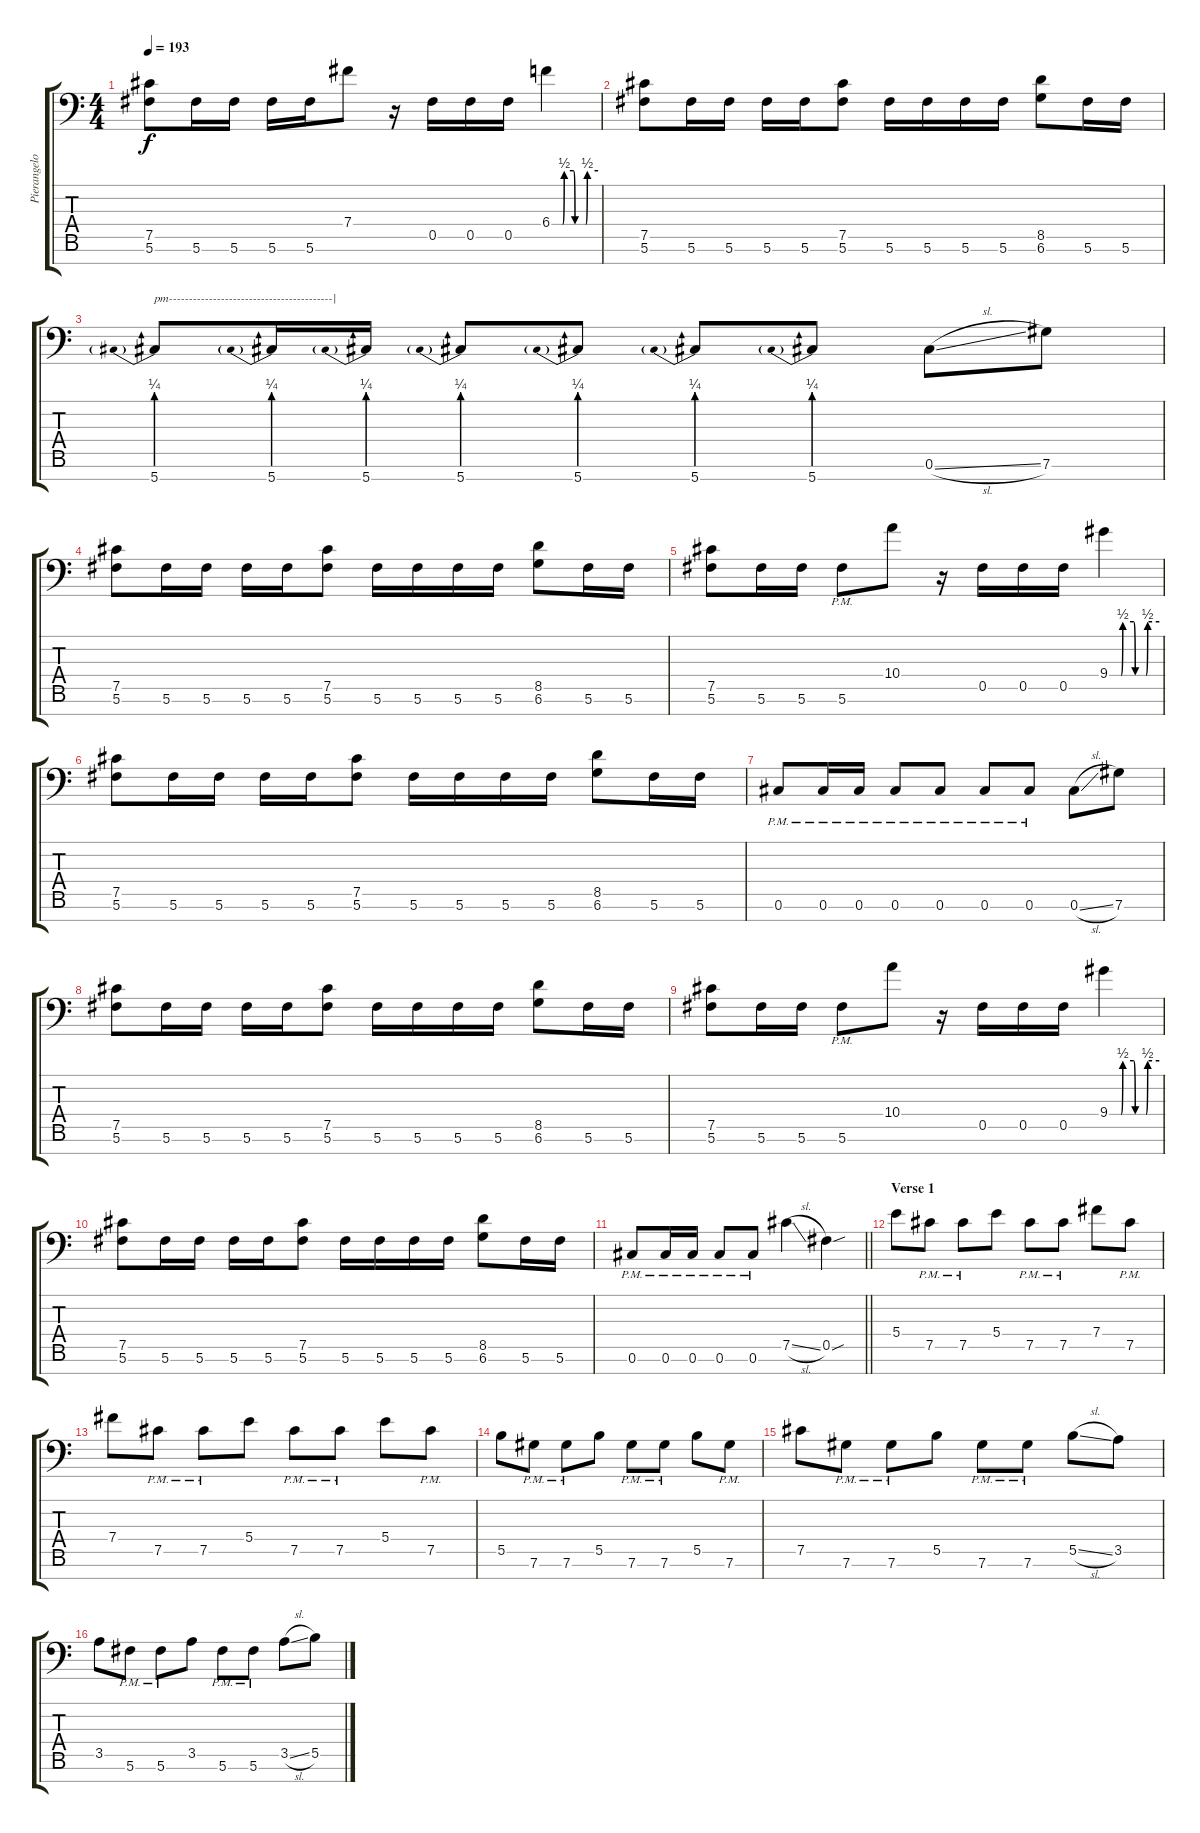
\track ("Pierangelo Giglioni (7-String)" "Pierangelo") {instrument distortionguitar}
\staff {score tabs}
\tuning (Db4 Ab3 E3 B2 Gb2 Db2 Ab1) {hide}
\ts (4 4)
\tempo 193
\clef f4
\ks c
(7.5 5.6).8{dy f} 5.6.16 5.6.16 5.6.16 5.6.16 7.4.8 r.16 0.5.16 0.5.16 0.5.16 6.4{be (custom 0 0 14 0 16 2 28 2 30 0 44 0 46 2 60 2)}.4 |
(7.5 5.6).8 5.6.16 5.6.16 5.6.16 5.6.16 (7.5 5.6).8 5.6.16 5.6.16 5.6.16 5.6.16 (8.5 6.6).8 5.6.16 5.6.16 |
5.7{be (prebend 0 1 60 1)}.8{txt "pm-----------------------------------------|"} 5.7{be (prebend 0 1 60 1)}.16 5.7{be (prebend 0 1 60 1)}.16 5.7{be (prebend 0 1 60 1)}.8 5.7{be (prebend 0 1 60 1)}.8 5.7{be (prebend 0 1 60 1)}.8 5.7{be (prebend 0 1 60 1)}.8 0.6{sl}.8 7.6.8 |
(7.5 5.6).8 5.6.16 5.6.16 5.6.16 5.6.16 (7.5 5.6).8 5.6.16 5.6.16 5.6.16 5.6.16 (8.5 6.6).8 5.6.16 5.6.16 |
(7.5 5.6).8 5.6.16 5.6.16 5.6{pm}.8 10.4.8 r.16 0.5.16 0.5.16 0.5.16 9.4{be (custom 0 0 14 0 16 2 29 2 31 0 44 0 46 2 60 2)}.4 |
(7.5 5.6).8 5.6.16 5.6.16 5.6.16 5.6.16 (7.5 5.6).8 5.6.16 5.6.16 5.6.16 5.6.16 (8.5 6.6).8 5.6.16 5.6.16 |
0.6{pm}.8 0.6{pm}.16 0.6{pm}.16 0.6{pm}.8 0.6{pm}.8 0.6{pm}.8 0.6{pm}.8 0.6{sl}.8 7.6.8 |
(7.5 5.6).8 5.6.16 5.6.16 5.6.16 5.6.16 (7.5 5.6).8 5.6.16 5.6.16 5.6.16 5.6.16 (8.5 6.6).8 5.6.16 5.6.16 |
(7.5 5.6).8 5.6.16 5.6.16 5.6{pm}.8 10.4.8 r.16 0.5.16 0.5.16 0.5.16 9.4{be (custom 0 0 14 0 16 2 29 2 31 0 44 0 46 2 60 2)}.4 |
(7.5 5.6).8 5.6.16 5.6.16 5.6.16 5.6.16 (7.5 5.6).8 5.6.16 5.6.16 5.6.16 5.6.16 (8.5 6.6).8 5.6.16 5.6.16 |
\barLineRight lightlight
0.6{pm}.8 0.6{pm}.16 0.6{pm}.16 0.6{pm}.8 0.6{pm}.8 7.5{sl}.4 0.5{sou}.4 |
\section ("" "Verse 1")
5.4.8 7.5{pm}.8 7.5{pm}.8 5.4.8 7.5{pm}.8 7.5{pm}.8 7.4.8 7.5{pm}.8 |
7.4.8 7.5{pm}.8 7.5{pm}.8 5.4.8 7.5{pm}.8 7.5{pm}.8 5.4.8 7.5{pm}.8 |
5.5.8 7.6{pm}.8 7.6{pm}.8 5.5.8 7.6{pm}.8 7.6{pm}.8 5.5.8 7.6{pm}.8 |
7.5.8 7.6{pm}.8 7.6{pm}.8 5.5.8 7.6{pm}.8 7.6{pm}.8 5.5{sl}.8 3.5.8 |
3.5.8 5.6{pm}.8 5.6{pm}.8 3.5.8 5.6{pm}.8 5.6{pm}.8 3.5{sl}.8 5.5.8
